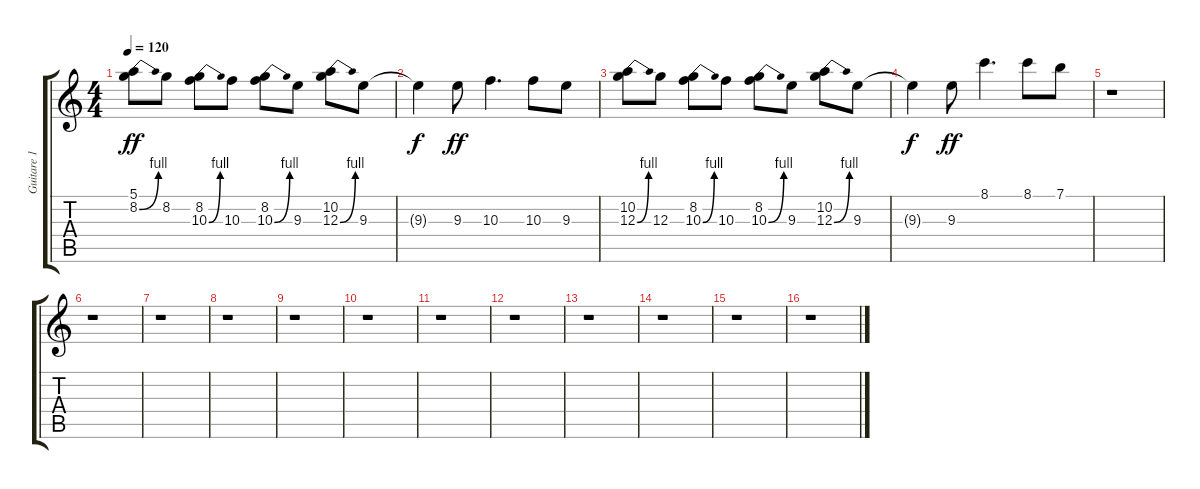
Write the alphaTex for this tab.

\track ("Guitare 1" "Guitare 1") {instrument distortionguitar}
\staff {score tabs}
\tuning (E4 B3 G3 D3 A2 E2) {hide}
\ts (4 4)
\tempo 120
\clef g2
\ks c
(5.1 8.2{be (bend 0 0 60 4)}).8{dy ff} 8.2.8 (8.2 10.3{be (bend 0 0 60 4)}).8 10.3.8 (8.2 10.3{be (bend 0 0 60 4)}).8 9.3.8 (10.2 12.3{be (bend 0 0 60 4)}).8 9.3.8 |
9.3{t}.4{dy f} 9.3.8{dy ff} 10.3.4{d} 10.3.8 9.3.8 |
(10.2 12.3{be (bend 0 0 60 4)}).8 12.3.8 (8.2 10.3{be (bend 0 0 60 4)}).8 10.3.8 (8.2 10.3{be (bend 0 0 60 4)}).8 9.3.8 (10.2 12.3{be (bend 0 0 60 4)}).8 9.3.8 |
9.3{t}.4{dy f} 9.3.8{dy ff} 8.1.4{d} 8.1.8 7.1.8 |
r.1 |
r.1 |
r.1 |
r.1 |
r.1 |
r.1 |
r.1 |
r.1 |
r.1 |
r.1 |
r.1 |
r.1
